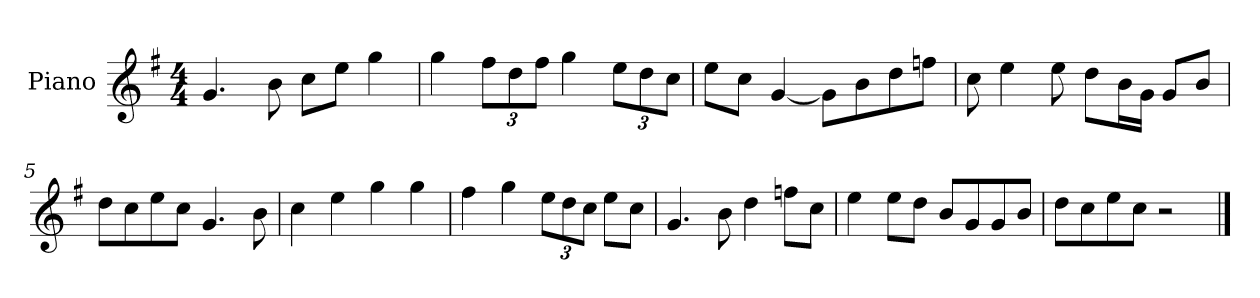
**kern
*part1
*staff1
*I"Piano
*I'P-no
*clefG2
*k[f#]
*M4/4
*MM90
=1
4.g/
8b\
8cc\L
8ee\J
4gg\
=2
4gg\
*Xbrackettup
12ff#\L
12dd\
12ff#\J
4gg\
12ee\L
12dd\
12cc\J
=3
8ee\L
8cc\J
[4g/
8g\L]
8b\
8dd\
8ffn\J
=4
8cc\
4ee\
8ee\
8dd\L
16b\L
16g\JJ
8g/L
8b/J
=5
8dd\L
8cc\
8ee\
8cc\J
4.g/
8b\
!!LO:LB:g=z
=6
4cc\
4ee\
4gg\
4gg\
=7
4ff#\
4gg\
12ee\L
12dd\
12cc\J
8ee\L
8cc\J
=8
4.g/
8b\
4dd\
8ffn\L
8cc\J
=9
4ee\
8ee\L
8dd\J
8b/L
8g/
8g/
8b/J
=10
8dd\L
8cc\
8ee\
8cc\J
2r
==
*-
